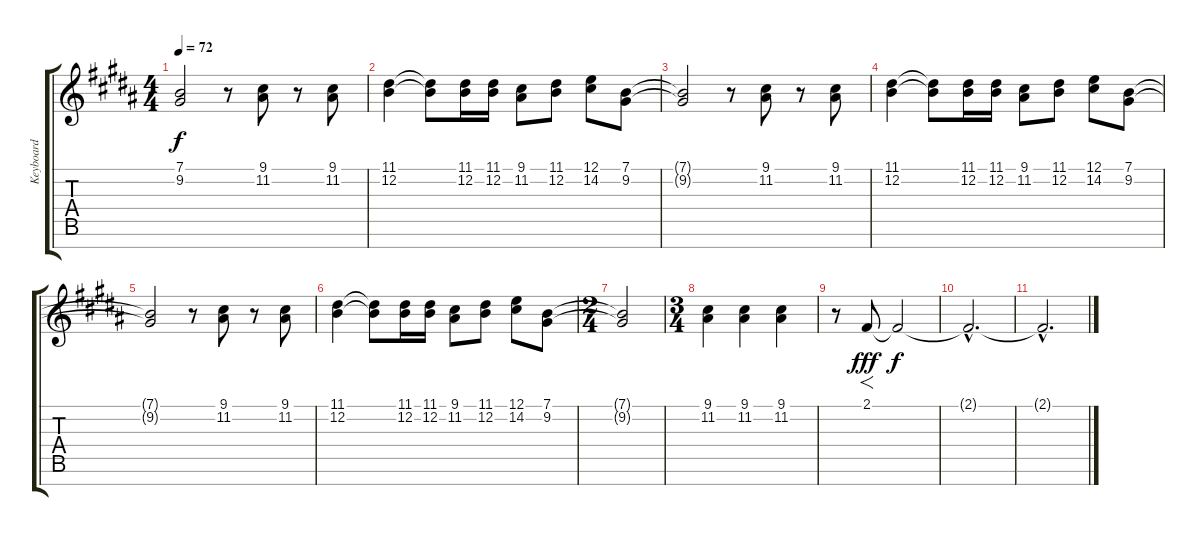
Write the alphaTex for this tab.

\track ("Keyboard" "Keyboard") {instrument stringensemble1}
\staff {score tabs}
\tuning (E4 B3 G3 D3 A2 E2 B1) {hide}
\ts (4 4)
\tempo 72
\clef g2
\ks b
(7.1{t} 9.2{t}).2{dy f} r.8 (9.1 11.2).8 r.8 (9.1 11.2).8 |
(11.1 12.2).4 (11.1{t} 12.2{t}).8 (11.1 12.2).16 (11.1 12.2).16 (9.1 11.2).8 (11.1 12.2).8 (12.1 14.2).8 (7.1 9.2).8 |
(7.1{t} 9.2{t}).2 r.8 (9.1 11.2).8 r.8 (9.1 11.2).8 |
(11.1 12.2).4 (11.1{t} 12.2{t}).8 (11.1 12.2).16 (11.1 12.2).16 (9.1 11.2).8 (11.1 12.2).8 (12.1 14.2).8 (7.1 9.2).8 |
(7.1{t} 9.2{t}).2 r.8 (9.1 11.2).8 r.8 (9.1 11.2).8 |
(11.1 12.2).4 (11.1{t} 12.2{t}).8 (11.1 12.2).16 (11.1 12.2).16 (9.1 11.2).8 (11.1 12.2).8 (12.1 14.2).8 (7.1 9.2).8 |
\ts (2 4)
(7.1{t} 9.2{t}).2 |
\ts (3 4)
(9.1 11.2).4 (9.1 11.2).4 (9.1 11.2).4 |
r.8 2.1.8{f dy fff} 2.1{t}.2{dy f} |
2.1{hac t}.2{d} |
2.1{hac t}.2{d}
